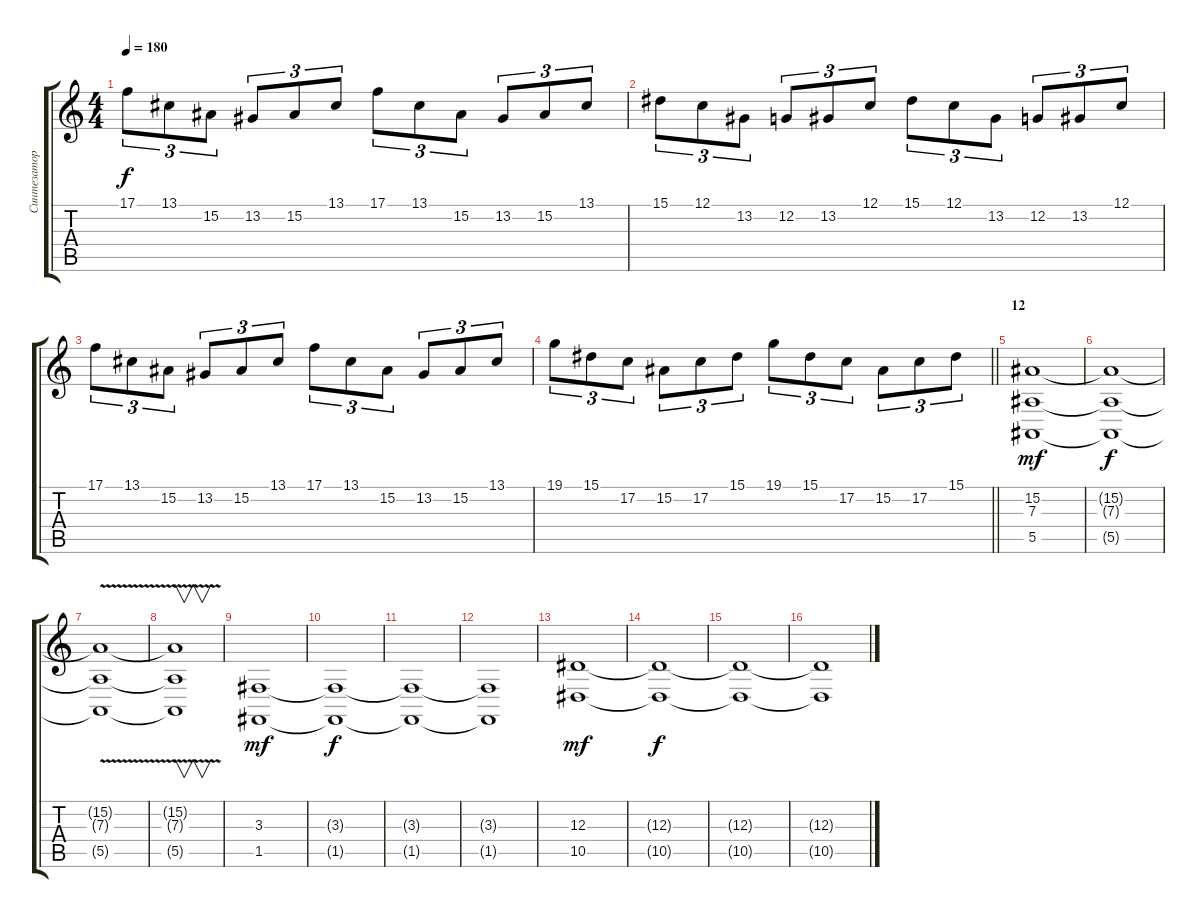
\track ("Синтезатор 1" "Синтезатор") {instrument stringensemble2}
\staff {score tabs}
\tuning (C4 G3 Eb3 Bb2 F2 C2) {hide}
\ts (4 4)
\tempo 180
\clef g2
\ks c
17.1.8{tu (3 2) dy f} 13.1.8{tu (3 2)} 15.2.8{tu (3 2)} 13.2.8{tu (3 2)} 15.2.8{tu (3 2)} 13.1.8{tu (3 2)} 17.1.8{tu (3 2)} 13.1.8{tu (3 2)} 15.2.8{tu (3 2)} 13.2.8{tu (3 2)} 15.2.8{tu (3 2)} 13.1.8{tu (3 2)} |
15.1.8{tu (3 2)} 12.1.8{tu (3 2)} 13.2.8{tu (3 2)} 12.2.8{tu (3 2)} 13.2.8{tu (3 2)} 12.1.8{tu (3 2)} 15.1.8{tu (3 2)} 12.1.8{tu (3 2)} 13.2.8{tu (3 2)} 12.2.8{tu (3 2)} 13.2.8{tu (3 2)} 12.1.8{tu (3 2)} |
17.1.8{tu (3 2)} 13.1.8{tu (3 2)} 15.2.8{tu (3 2)} 13.2.8{tu (3 2)} 15.2.8{tu (3 2)} 13.1.8{tu (3 2)} 17.1.8{tu (3 2)} 13.1.8{tu (3 2)} 15.2.8{tu (3 2)} 13.2.8{tu (3 2)} 15.2.8{tu (3 2)} 13.1.8{tu (3 2)} |
\barLineRight lightlight
19.1.8{tu (3 2)} 15.1.8{tu (3 2)} 17.2.8{tu (3 2)} 15.2.8{tu (3 2)} 17.2.8{tu (3 2)} 15.1.8{tu (3 2)} 19.1.8{tu (3 2)} 15.1.8{tu (3 2)} 17.2.8{tu (3 2)} 15.2.8{tu (3 2)} 17.2.8{tu (3 2)} 15.1.8{tu (3 2)} |
\section ("" "12")
(15.2 7.3 5.5).1{dy mf} |
(15.2{t} 7.3{t} 5.5{t}).1{dy f} |
(15.2{v t} 7.3{t} 5.5{t}).1 |
(15.2{t} 7.3{t} 5.5{t}).1{v} |
(3.3 1.5).1{dy mf} |
(3.3{t} 1.5{t}).1{dy f} |
(3.3{t} 1.5{t}).1 |
(3.3{t} 1.5{t}).1 |
(12.3 10.5).1{dy mf} |
(12.3{t} 10.5{t}).1{dy f} |
(12.3{t} 10.5{t}).1 |
(12.3{t} 10.5{t}).1
